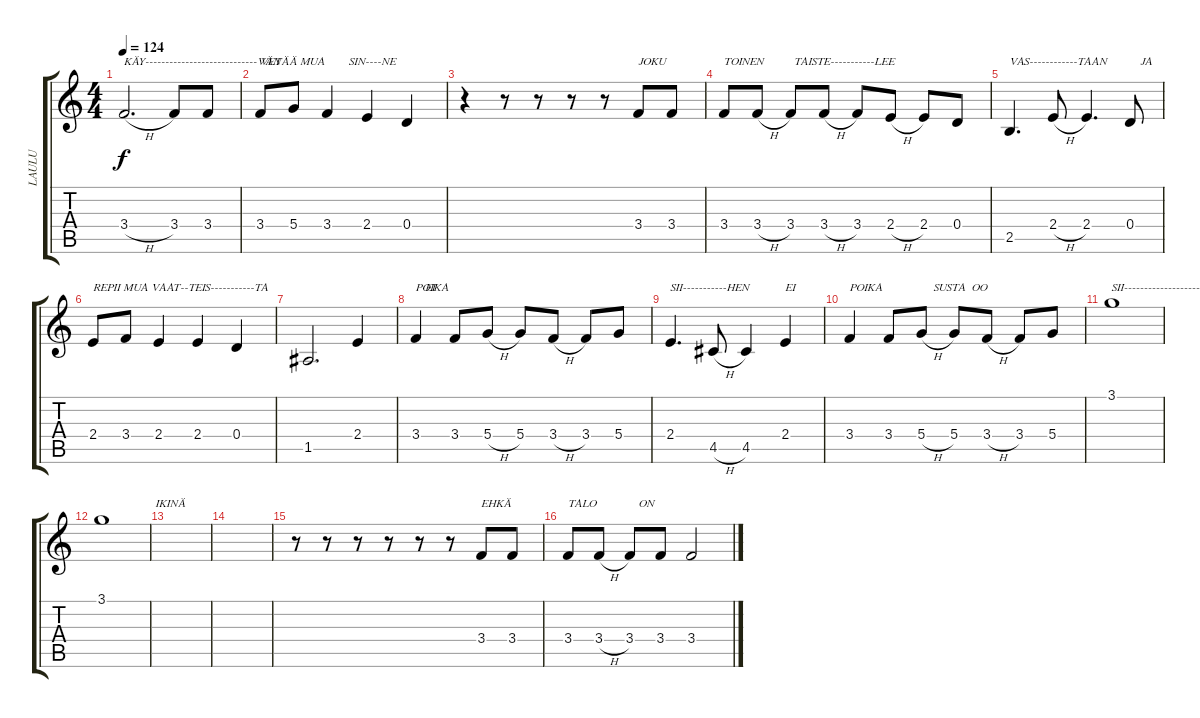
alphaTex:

\track ("LAULU" "LAULU") {instrument electricguitarjazz}
\staff {score tabs}
\tuning (E4 B3 G3 D3 A2 E2) {hide}
\ts (4 4)
\tempo 124
\clef g2
\ks c
3.4{h}.2{d txt "KÄY----------------------------VÄN" dy f} 3.4.8 3.4.8 |
3.4.8{txt "VETÄÄ MUA        SIN----NE"} 5.4.8 3.4.4 2.4.4 0.4.4 |
r.4 r.8 r.8 r.8 r.8 3.4.8{txt "JOKU"} 3.4.8 |
3.4.8{txt "TOINEN          TAISTE-----------LEE"} 3.4{h}.8 3.4.8 3.4{h}.8 3.4.8 2.4{h}.8 2.4.8 0.4.8 |
2.5.4{d txt "VAS------------TAAN           JA"} 2.4{h}.8 2.4.4{d} 0.4.8 |
2.4.8{txt "REPII MUA VAAT--TEIS-----------TA"} 3.4.8 2.4.4 2.4.4 0.4.4 |
1.5.2{d txt "                                       EI"} 2.4.4 |
3.4.4{txt "POIKA"} 3.4.8 5.4{h}.8 5.4.8 3.4{h}.8 3.4.8 5.4.8 |
2.4.4{d txt "SII-----------HEN"} 4.5{h}.8 4.5.4 2.4.4{txt "EI"} |
3.4.4{txt "POIKA                 SUSTA  OO"} 3.4.8 5.4{h}.8 5.4.8 3.4{h}.8 3.4.8 5.4.8 |
3.1.1{txt "SII-----------------------------------HEN"} |
3.1.1{txt "                  IKINÄ"} |
|
|
r.8 r.8 r.8 r.8 r.8 r.8 3.4.8{txt "EHKÄ"} 3.4.8 |
3.4.8{txt "TALO              ON "} 3.4{h}.8 3.4.8 3.4.8 3.4.2
